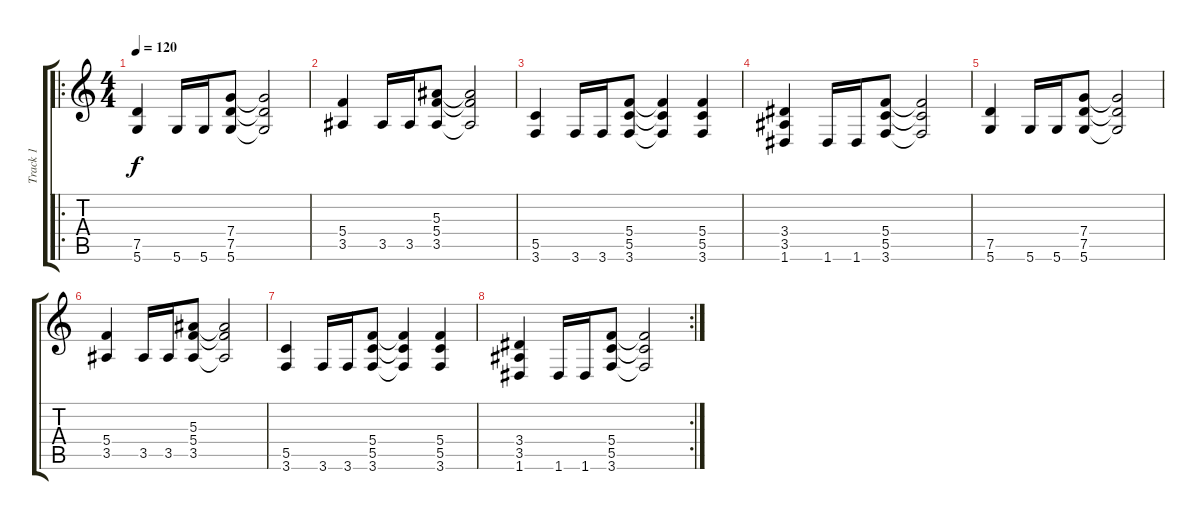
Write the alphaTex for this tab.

\track ("Track 1" "Track 1") {instrument distortionguitar}
\staff {score tabs}
\tuning (D4 A3 F3 C3 G2 D2) {hide}
\ro
\ts (4 4)
\tempo 120
\clef g2
\ks c
(7.5 5.6).4{dy f instrument distortionguitar} 5.6.16 5.6.16 (7.4 7.5 5.6).8 (7.4{t} 7.5{t} 5.6{t}).2 |
(5.4 3.5).4 3.5.16 3.5.16 (5.3 5.4 3.5).8 (5.3{t} 5.4{t} 3.5{t}).2 |
(5.5 3.6).4 3.6.16 3.6.16 (5.4 5.5 3.6).8 (5.4{t} 5.5{t} 3.6{t}).4 (5.4 5.5 3.6).4 |
(3.4 3.5 1.6).4 1.6.16 1.6.16 (5.4 5.5 3.6).8 (5.4{t} 5.5{t} 3.6{t}).2 |
(7.5 5.6).4 5.6.16 5.6.16 (7.4 7.5 5.6).8 (7.4{t} 7.5{t} 5.6{t}).2 |
(5.4 3.5).4 3.5.16 3.5.16 (5.3 5.4 3.5).8 (5.3{t} 5.4{t} 3.5{t}).2 |
(5.5 3.6).4 3.6.16 3.6.16 (5.4 5.5 3.6).8 (5.4{t} 5.5{t} 3.6{t}).4 (5.4 5.5 3.6).4 |
\rc 2
(3.4 3.5 1.6).4 1.6.16 1.6.16 (5.4 5.5 3.6).8 (5.4{t} 5.5{t} 3.6{t}).2
